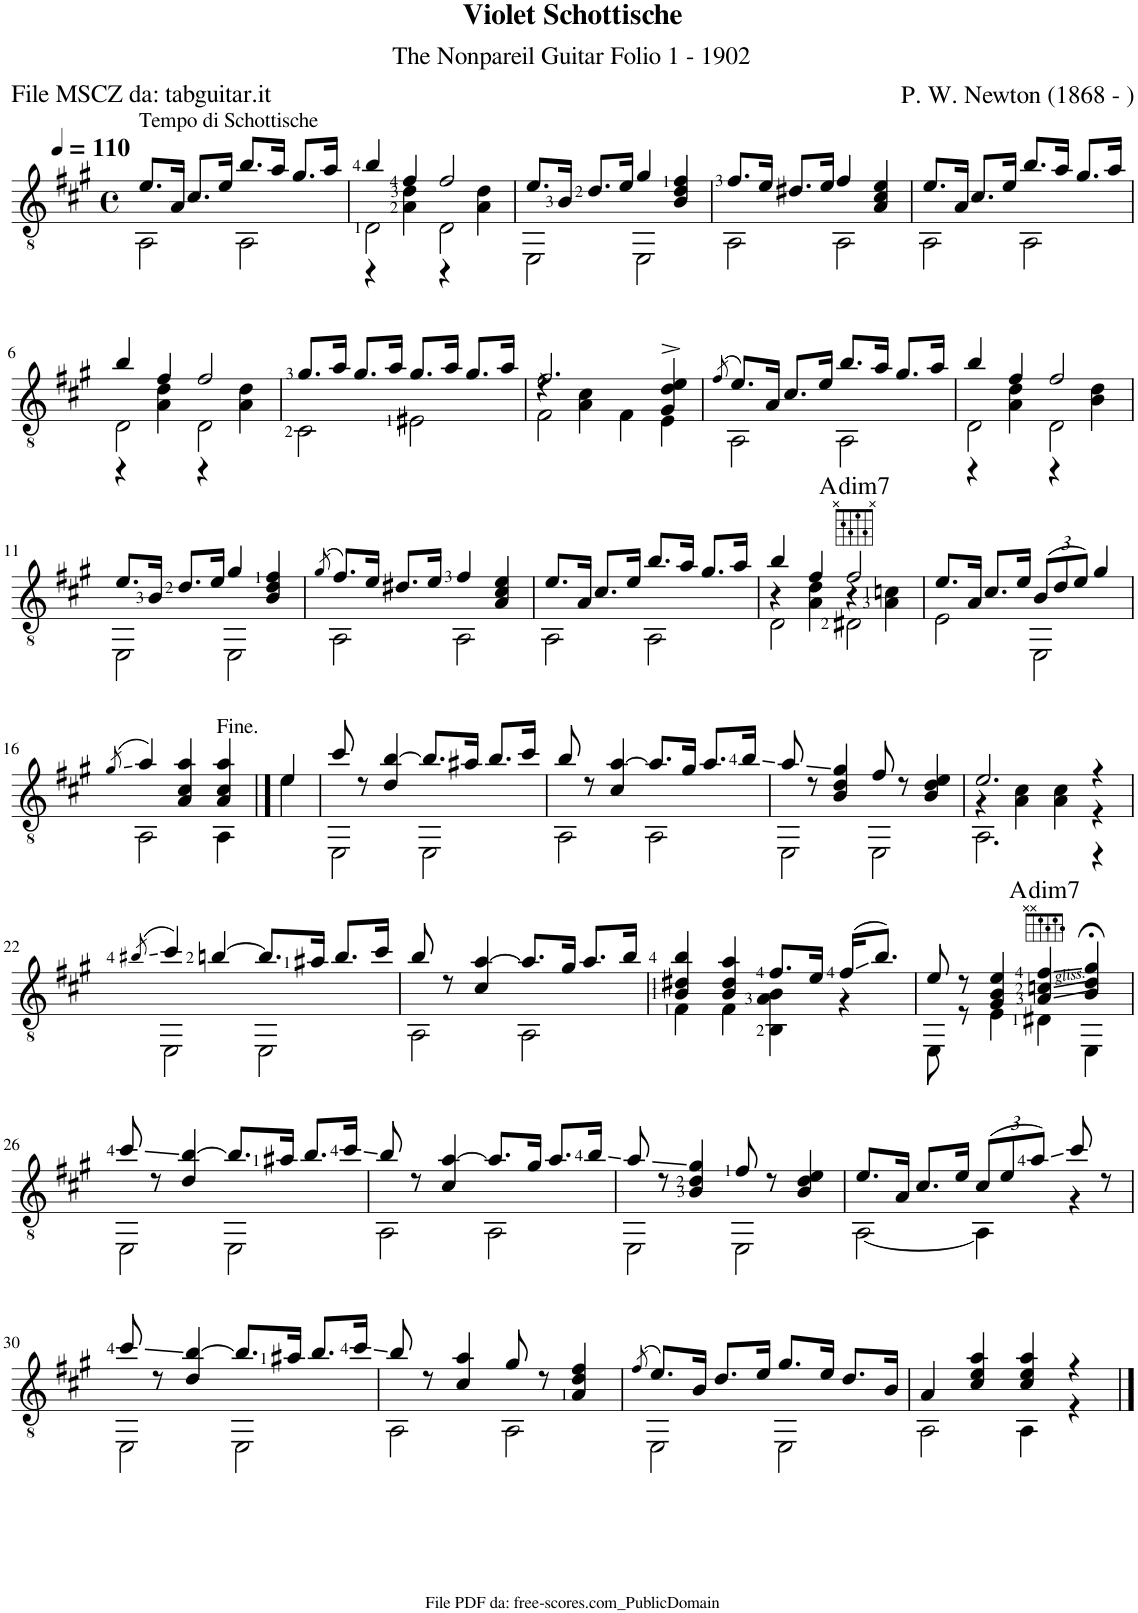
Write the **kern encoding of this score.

**kern	**harte
*part1	*part1
*staff1	*
*I"Guitar	*
*I'Guit.	*
*clefGv2	*
*k[f#c#g#]	*
*M4/4	*
*met(c)	*
*MM110	*
=1	=1
*^	*
!LO:TX:a:t=Tempo di Schottische	!	!
8.e/L	2AA\	.
16A/Jk	.	.
8.c#/L	.	.
16e/Jk	.	.
8.b/L	2AA\	.
16a/Jk	.	.
8.g#/L	.	.
16a/Jk	.	.
=2	=2	=2
*	*^	*
4b/	2D\	4r	.
4f#/	.	4A\ 4d\	.
2f#/	2D\	4r	.
.	.	4A\ 4d\	.
*	*v	*v	*
=3	=3	=3
8.e/L	2EE\	.
16B/Jk	.	.
8.d/L	.	.
16e/Jk	.	.
4g#/	2EE\	.
4B/ 4d/ 4f#/	.	.
=4	=4	=4
8.f#/L	2AA\	.
16e/Jk	.	.
8.d#X/L	.	.
16e/Jk	.	.
4f#/	2AA\	.
4A/ 4c#/ 4e/	.	.
=5	=5	=5
8.e/L	2AA\	.
16A/Jk	.	.
8.c#/L	.	.
16e/Jk	.	.
8.b/L	2AA\	.
16a/Jk	.	.
8.g#/L	.	.
16a/Jk	.	.
!!LO:LB:g=z	!!
=6	=6	=6
*	*^	*
4b/	2D\	4r	.
4f#/	.	4A\ 4d\	.
2f#/	2D\	4r	.
.	.	4A\ 4d\	.
*	*v	*v	*
=7	=7	=7
8.g#/L	2C#\	.
16a/Jk	.	.
8.g#/L	.	.
16a/Jk	.	.
8.g#/L	2E#X\	.
16a/Jk	.	.
8.g#/L	.	.
16a/Jk	.	.
=8	=8	=8
*	*^	*
2.f#/	4r	2F#\	.
.	4A\ 4c#\	.	.
.	2ryy	4F#\	.
4G#/^ 4d/^ 4e/^	.	4E\	.
*v	*v	*v	*
=9	=9
(8qf#/	.
*^	*
8.e/L)	2AA\	.
16A/Jk	.	.
8.c#/L	.	.
16e/Jk	.	.
8.b/L	2AA\	.
16a/Jk	.	.
8.g#/L	.	.
16a/Jk	.	.
=10	=10	=10
*	*^	*
4b/	2D\	4r	.
4f#/	.	4A\ 4d\	.
2f#/	2D\	4r	.
.	.	4B\ 4d\	.
*	*v	*v	*
!!LO:LB:g=z
=11	=11	=11
8.e/L	2EE\	.
16B/Jk	.	.
8.d/L	.	.
16e/Jk	.	.
4g#/	2EE\	.
4B/ 4d/ 4f#/	.	.
=12	=12	=12
(8qg#/	.	.
8.f#/L)	2AA\	.
16e/Jk	.	.
8.d#X/L	.	.
16e/Jk	.	.
4f#/	2AA\	.
4A/ 4c#/ 4e/	.	.
=13	=13	=13
8.e/L	2AA\	.
16A/Jk	.	.
8.c#/L	.	.
16e/Jk	.	.
8.b/L	2AA\	.
16a/Jk	.	.
8.g#/L	.	.
16a/Jk	.	.
=14	=14	=14
*	*^	*
4b/	4r	2D\	.
4f#/	4A\ 4d\	.	.
!	!	!	!LO:H:kt=dim7
2f#/	4r	2D#X\	A:dim7
.	4A\ 4cn\	.	.
*	*v	*v	*
=15	=15	=15
8.e/L	2E\	.
16A/Jk	.	.
8.c#/L	.	.
16e/Jk	.	.
*Xbrackettup	*	*
(12B/L	2EE\	.
12d/	.	.
12e/J)	.	.
4g#/	.	.
!!LO:LB:g=z	!!
=16	=16	=16
(8qg#/	.	.
4a/)	2AA\	.
4A/ 4c#/ 4a/	.	.
4A/ 4c#/ 4a/	4AA\	.
==17	==17	==17
4e/	4e\	.
=18	=18	=18
8cc#/	2EE\	.
8r	.	.
4d/ [4b/	.	.
8.b/L]	2EE\	.
16a#X/Jk	.	.
8.b/L	.	.
16cc#/Jk	.	.
=19	=19	=19
8b/	2AA\	.
8r	.	.
4c#/ [4a/	.	.
8.a/L]	2AA\	.
16g#/Jk	.	.
8.a/L	.	.
16b/Jk	.	.
=20	=20	=20
8a/	2EE\	.
8r	.	.
4B/ 4d/ 4g#/	.	.
8f#/	2EE\	.
8r	.	.
4B/ 4d/ 4e/	.	.
=21	=21	=21
*	*^	*
2.e/	4r	2.AA\	.
.	4A\ 4c#\	.	.
.	4A\ 4c#\	.	.
4r	4r	4r	.
*v	*v	*v	*
!!LO:LB:g=z
=22	=22
(8qb#X/	.
*^	*
4cc#/)	2EE\	.
[4bn/	.	.
8.b/L]	2EE\	.
16a#X/Jk	.	.
8.b/L	.	.
16cc#/Jk	.	.
=23	=23	=23
8b/	2AA\	.
8r	.	.
4c#/ [4a/	.	.
8.a/L]	2AA\	.
16g#/Jk	.	.
8.a/L	.	.
16b/Jk	.	.
=24	=24	=24
4B/ 4d#X/ 4b/	4F#\	.
4B/ 4d#/ 4a/	4F#\	.
8.f#/L	4BB\ 4A\ 4B\	.
16e/Jk	.	.
(16f#/KL	4r	.
8.b/J)	.	.
=25	=25	=25
8e/	8EE\	.
8r	8r	.
4G#/ 4B/ 4e/	4E\	.
!	!	!LO:H:kt=dim7
4A/ 4cn/ 4f#/	4D#X\	A:dim7
4B/;< 4d/;< 4g#/;<	4EE\	.
!!LO:LB:g=z	!!
=26	=26	=26
8cc#/	2EE\	.
8r	.	.
4d/ [4b/	.	.
8.b/L]	2EE\	.
16a#X/Jk	.	.
8.b/L	.	.
16cc#/Jk	.	.
=27	=27	=27
8b/	2AA\	.
8r	.	.
4c#/ [4a/	.	.
8.a/L]	2AA\	.
16g#/Jk	.	.
8.a/L	.	.
16b/Jk	.	.
=28	=28	=28
8a/	2EE\	.
8r	.	.
4B/ 4d/ 4g#/	.	.
8f#/	2EE\	.
8r	.	.
4B/ 4d/ 4e/	.	.
=29	=29	=29
8.e/L	[2AA\	.
16A/Jk	.	.
8.c#/L	.	.
16e/Jk	.	.
(12c#/L	4AA\]	.
12e/	.	.
12a/J)	.	.
8cc#/	4r	.
8r	.	.
!!LO:LB:g=z	!!
=30	=30	=30
8cc#/	2EE\	.
8r	.	.
4d/ [4b/	.	.
8.b/L]	2EE\	.
16a#X/Jk	.	.
8.b/L	.	.
16cc#/Jk	.	.
=31	=31	=31
8b/	2AA\	.
8r	.	.
4c#/ 4a/	.	.
8g#/	2AA\	.
8r	.	.
4A/ 4d/ 4f#/	.	.
=32	=32	=32
(8qf#/	.	.
8.e/L)	2EE\	.
16B/Jk	.	.
8.d/L	.	.
16e/Jk	.	.
8.g#/L	2EE\	.
16e/Jk	.	.
8.d/L	.	.
16B/Jk	.	.
=33	=33	=33
4A/	2AA\	.
4c#/ 4e/ 4a/	.	.
4c#/ 4e/ 4a/	4AA\	.
4r	4r	.
*v	*v	*
==	==
*-	*-
